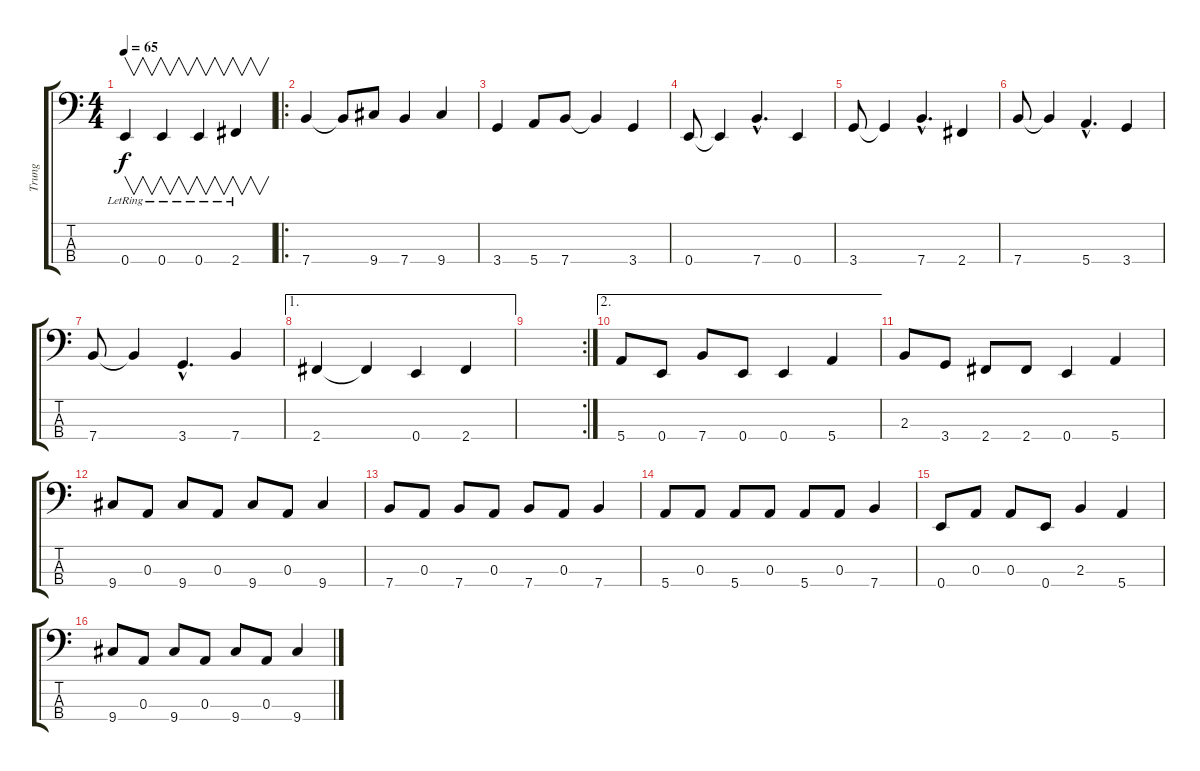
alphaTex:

\track ("Trung" "Trung") {instrument synthbass1}
\staff {score tabs}
\tuning (G2 D2 A1 E1) {hide}
\ts (4 4)
\tempo 65
\clef f4
\ks c
0.4{lr}.4{v dy f instrument synthbass1} 0.4{lr}.4{v} 0.4{lr}.4{v} 2.4{lr}.4{v} |
\ro
7.4.4 7.4{t}.8 9.4.8 7.4.4 9.4.4 |
3.4.4 5.4.8 7.4.8 7.4{t}.4 3.4.4 |
0.4.8 0.4{t}.4 7.4{hac}.4{d} 0.4.4 |
3.4.8 3.4{t}.4 7.4{hac}.4{d} 2.4.4 |
7.4.8 7.4{t}.4 5.4{hac}.4{d} 3.4.4 |
7.4.8 7.4{t}.4 3.4{hac}.4{d} 7.4.4 |
\ae 1
2.4.4 2.4{t}.4 0.4.4 2.4.4 |
\rc 2
|
\ae 2
5.4.8 0.4.8 7.4.8 0.4.8 0.4.4 5.4.4 |
2.3.8 3.4.8 2.4.8 2.4.8 0.4.4 5.4.4 |
9.4.8 0.3.8 9.4.8 0.3.8 9.4.8 0.3.8 9.4.4 |
7.4.8 0.3.8 7.4.8 0.3.8 7.4.8 0.3.8 7.4.4 |
5.4.8 0.3.8 5.4.8 0.3.8 5.4.8 0.3.8 7.4.4 |
0.4.8 0.3.8 0.3.8 0.4.8 2.3.4 5.4.4 |
9.4.8 0.3.8 9.4.8 0.3.8 9.4.8 0.3.8 9.4.4
